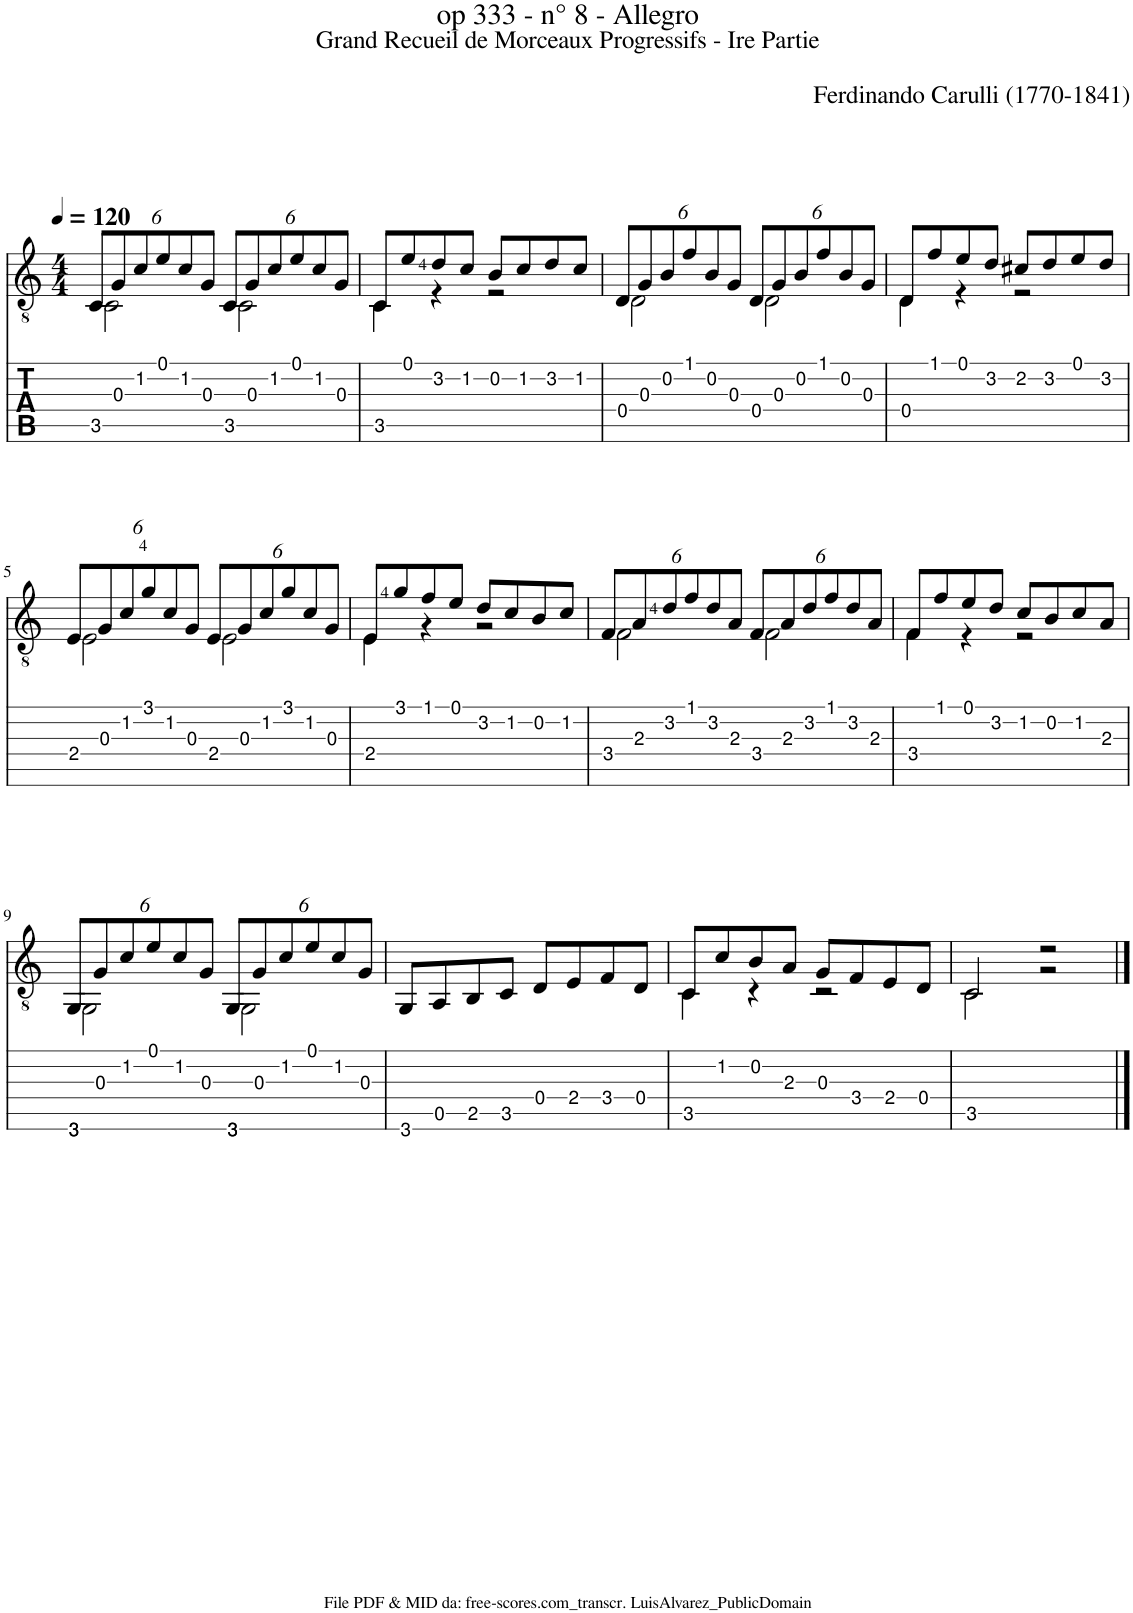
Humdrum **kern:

**kern	**kern
*part1	*part1
*staff2	*staff1
*I"Guitar	*
*I'Guit.	*
*stria6	*
*	*clefGv2
*k[]	*k[]
*M4/4	*M4/4
*MM120	*MM120
*Xbrackettup	*Xbrackettup
=1	=1
*^	*^
12CL	2C	12C/L	2C\
12G	.	12G/	.
12cJ	.	12c/	.
12eL	.	12e/	.
12c	.	12c/	.
12GJ	.	12G/J	.
12CL	2C	12C/L	2C\
12G	.	12G/	.
12cJ	.	12c/	.
12eL	.	12e/	.
12c	.	12c/	.
12GJ	.	12G/J	.
=2	=2	=2	=2
8CL	4C	8C/L	4C\
8eJ	.	8e/	.
8dL	4r	8d/	4r
8cJ	.	8c/J	.
8BL	2r	8B/L	2r
8cJ	.	8c/	.
8dL	.	8d/	.
8cJ	.	8c/J	.
=3	=3	=3	=3
12DL	2D	12D/L	2D\
12G	.	12G/	.
12BJ	.	12B/	.
12fL	.	12f/	.
12B	.	12B/	.
12GJ	.	12G/J	.
12DL	2D	12D/L	2D\
12G	.	12G/	.
12BJ	.	12B/	.
12fL	.	12f/	.
12B	.	12B/	.
12GJ	.	12G/J	.
=4	=4	=4	=4
8DL	4D	8D/L	4D\
8fJ	.	8f/	.
8eL	4r	8e/	4r
8dJ	.	8d/J	.
8c#L	2r	8c#X/L	2r
8dJ	.	8d/	.
8eL	.	8e/	.
8dJ	.	8d/J	.
!!LO:LB:g=z	!!
=5	=5	=5	=5
12EL	2E	12E/L	2E\
12G	.	12G/	.
12cJ	.	12c/	.
12gL	.	12g/	.
12c	.	12c/	.
12GJ	.	12G/J	.
12EL	2E	12E/L	2E\
12G	.	12G/	.
12cJ	.	12c/	.
12gL	.	12g/	.
12c	.	12c/	.
12GJ	.	12G/J	.
=6	=6	=6	=6
8EL	4E	8E/L	4E\
8gJ	.	8g/	.
8fL	4r	8f/	4r
8eJ	.	8e/J	.
8dL	2r	8d/L	2r
8cJ	.	8c/	.
8BL	.	8B/	.
8cJ	.	8c/J	.
=7	=7	=7	=7
12FL	2F	12F/L	2F\
12A	.	12A/	.
12dJ	.	12d/	.
12fL	.	12f/	.
12d	.	12d/	.
12AJ	.	12A/J	.
12FL	2F	12F/L	2F\
12A	.	12A/	.
12dJ	.	12d/	.
12fL	.	12f/	.
12d	.	12d/	.
12AJ	.	12A/J	.
=8	=8	=8	=8
8FL	4F	8F/L	4F\
8fJ	.	8f/	.
8eL	4r	8e/	4r
8dJ	.	8d/J	.
8cL	2r	8c/L	2r
8BJ	.	8B/	.
8cL	.	8c/	.
8AJ	.	8A/J	.
!!LO:LB:g=z	!!
=9	=9	=9	=9
12GGL	2GG	12GG/L	2GG\
12G	.	12G/	.
12cJ	.	12c/	.
12eL	.	12e/	.
12c	.	12c/	.
12GJ	.	12G/J	.
12GGL	2GG	12GG/L	2GG\
12G	.	12G/	.
12cJ	.	12c/	.
12eL	.	12e/	.
12c	.	12c/	.
12GJ	.	12G/J	.
*v	*v	*	*
*	*v	*v
=10	=10
8GGL	8GG/L
8AAJ	8AA/
8BBL	8BB/
8CJ	8C/J
8DL	8D/L
8EJ	8E/
8FL	8F/
8DJ	8D/J
=11	=11
*^	*^
8CL	4C	8C/L	4C\
8cJ	.	8c/	.
8BL	4r	8B/	4r
8AJ	.	8A/J	.
8GL	2r	8G/L	2r
8FJ	.	8F/	.
8EL	.	8E/	.
8DJ	.	8D/J	.
=12	=12	=12	=12
2C	2C	2C/	2C\
2r	2r	2r	2r
*v	*v	*	*
*	*v	*v
==	==
*-	*-
